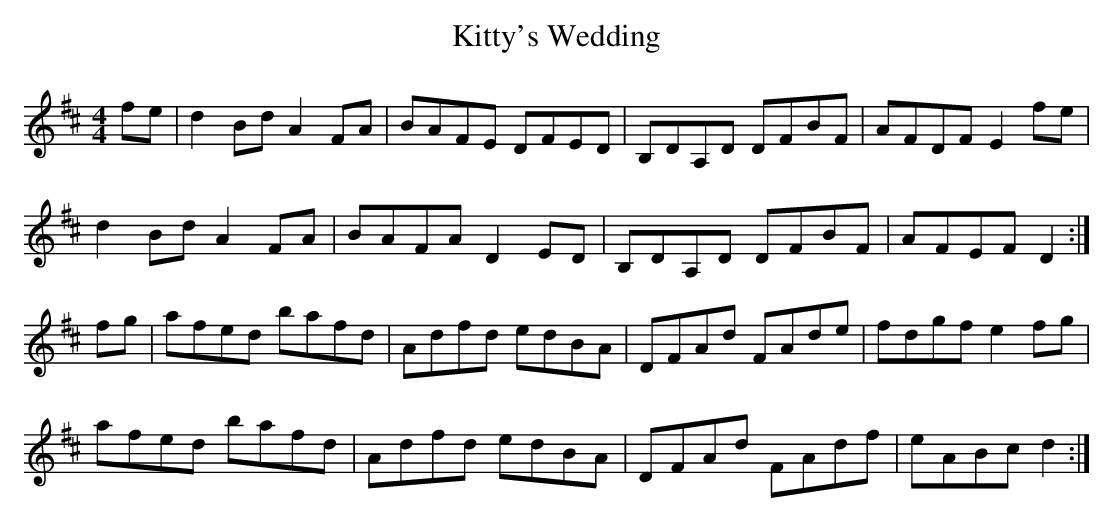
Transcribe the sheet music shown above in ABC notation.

X:1
T:Kitty's Wedding
M:4/4
E:9
K:D
fe|d2 Bd A2 FA|BAFE DFED|B,DA,D DFBF|AFDF E2 fe|*
d2 Bd A2 FA|BAFA D2 ED|B,DA,D DFBF|AFEF D2:|*
fg|afed bafd|Adfd edBA|DFAd FAde|fdgf e2 fg|*
afed bafd|Adfd edBA|DFAd FAdf|eABc d2:|**
